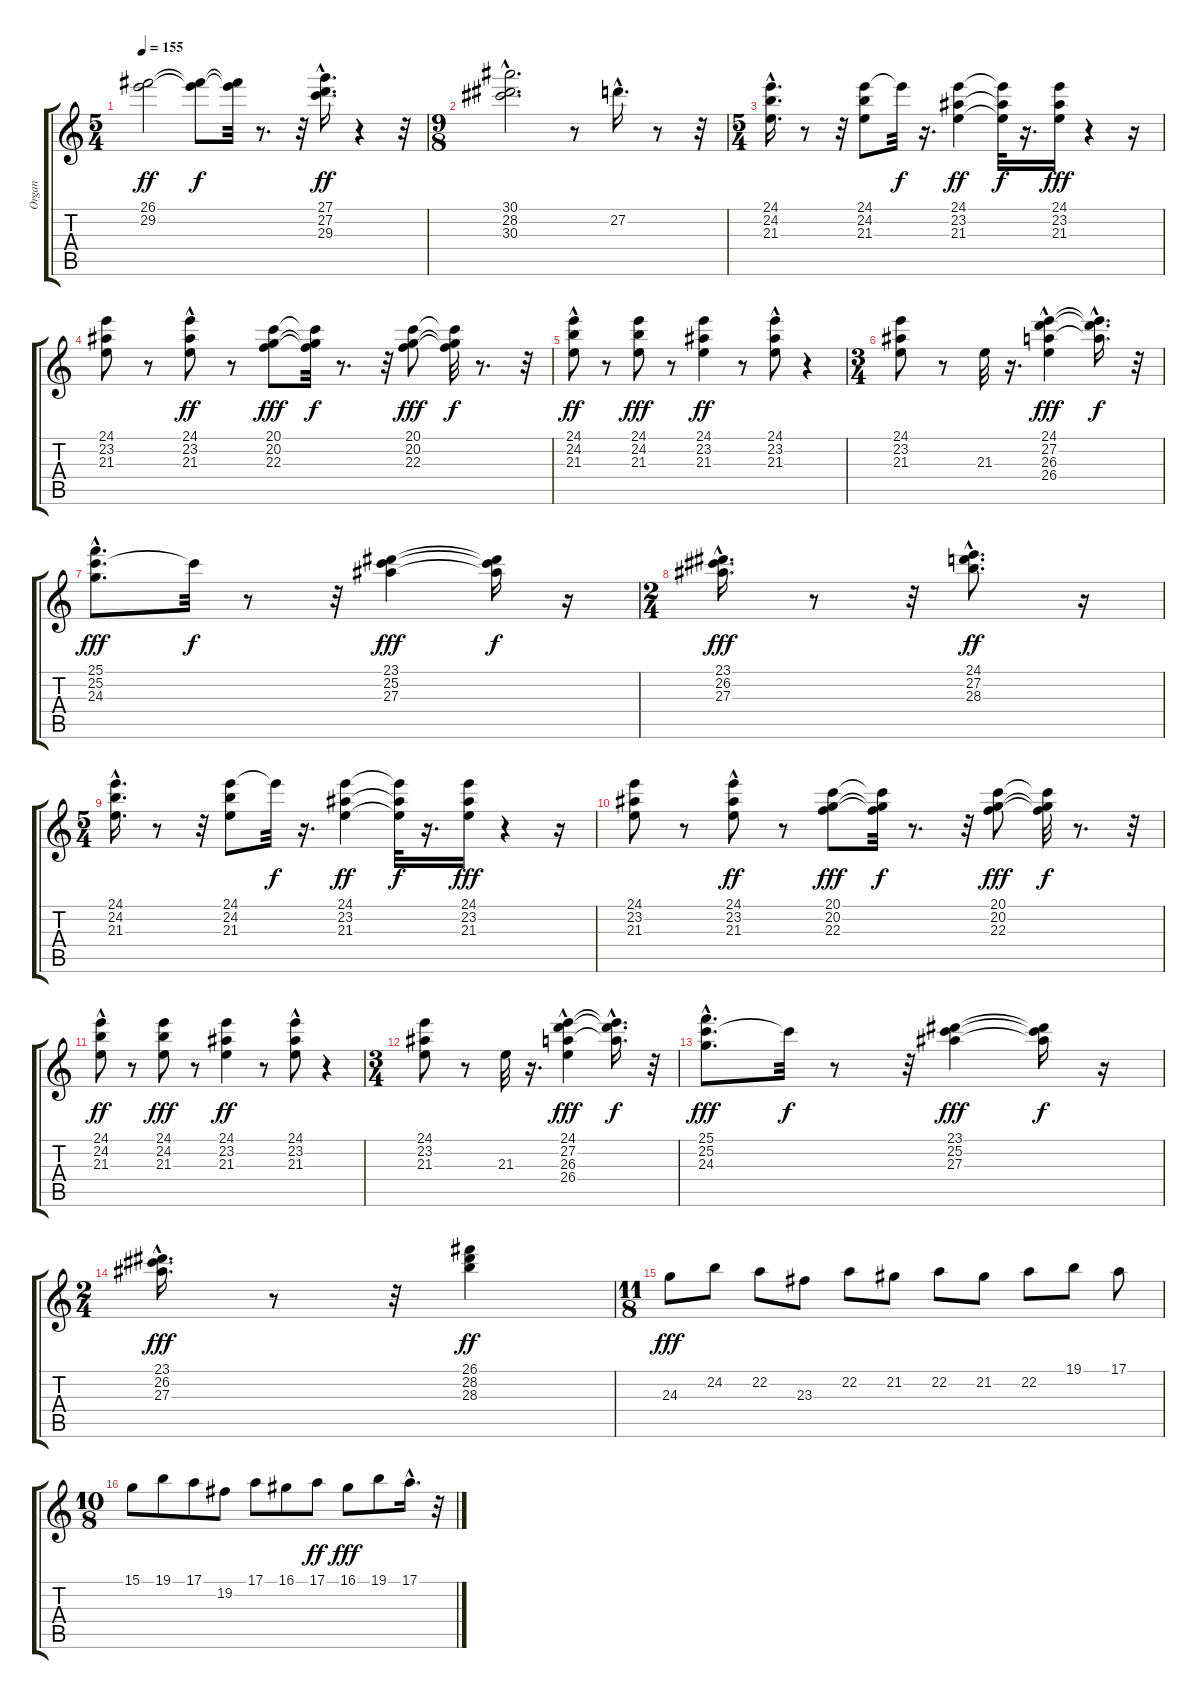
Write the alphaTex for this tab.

\track ("Organ               " "Organ     ") {instrument rockorgan}
\staff {score tabs}
\tuning (E4 B3 G3 D3 A2 E2) {hide}
\ts (5 4)
\tempo 155
\clef g2
\ks c
(26.1 29.2).2{dy ff} (26.1{t} 29.2{t}).8{dy f} (26.1{t} 29.2{t}).32 r.8{d} r.32 (27.1{hac} 27.2{hac} 29.3{hac}).16{d dy ff} r.4 r.32 |
\ts (9 8)
(30.1{hac} 28.2{hac} 30.3{hac}).2{d} r.8 27.2{hac}.16{d} r.8 r.32 |
\ts (5 4)
(24.1{hac} 24.2{hac} 21.3{hac}).16{d volume 8} r.8 r.32 (24.1 24.2 21.3).8 24.1{t}.32{dy f} r.16{d} (24.1 23.2 21.3).4{dy ff} (24.1{t} 23.2{t} 21.3{t}).32{dy f} r.16{d} (24.1 23.2 21.3).16{dy fff} r.4 r.16 |
(24.1 23.2 21.3).8 r.8 (24.1{hac} 23.2{hac} 21.3).8{dy ff} r.8 (20.1 20.2 22.3).8{dy fff} (20.1{t} 20.2{t} 22.3{t}).32{dy f} r.8{d} r.32 (20.1 20.2 22.3).8{dy fff} (20.1{t} 20.2{t} 22.3{t}).32{dy f} r.8{d} r.32 |
(24.1 24.2{hac} 21.3{hac}).8{dy ff} r.8 (24.1 24.2 21.3).8{dy fff} r.8 (24.1 23.2 21.3).4{dy ff} r.8 (24.1{hac} 23.2 21.3).8 r.4 |
\ts (3 4)
(24.1 23.2 21.3).8 r.8 21.3.32 r.16{d} (24.1 27.2 26.3 26.4{hac}).4{dy fff} (24.1{t} 27.2{t} 26.3{hac t}).16{d dy f} r.32 |
(25.1{hac} 25.2{hac} 24.3{hac}).8{d dy fff} 25.2{t}.32{dy f} r.8 r.32 (23.1 25.2 27.3).4{dy fff} (23.1{t} 25.2{t} 27.3{t}).16{dy f} r.16 |
\ts (2 4)
(23.1{hac} 26.2{hac} 27.3{hac}).16{d dy fff} r.8 r.32 (24.1 27.2 28.3{hac}).8{d dy ff} r.16 |
\ts (5 4)
(24.1{hac} 24.2{hac} 21.3{hac}).16{d} r.8 r.32 (24.1 24.2 21.3).8 24.1{t}.32{dy f} r.16{d} (24.1 23.2 21.3).4{dy ff} (24.1{t} 23.2{t} 21.3{t}).32{dy f} r.16{d} (24.1 23.2 21.3).16{dy fff} r.4 r.16 |
(24.1 23.2 21.3).8 r.8 (24.1{hac} 23.2{hac} 21.3).8{dy ff} r.8 (20.1 20.2 22.3).8{dy fff} (20.1{t} 20.2{t} 22.3{t}).32{dy f} r.8{d} r.32 (20.1 20.2 22.3).8{dy fff} (20.1{t} 20.2{t} 22.3{t}).32{dy f} r.8{d} r.32 |
(24.1 24.2{hac} 21.3{hac}).8{dy ff} r.8 (24.1 24.2 21.3).8{dy fff} r.8 (24.1 23.2 21.3).4{dy ff} r.8 (24.1{hac} 23.2 21.3).8 r.4 |
\ts (3 4)
(24.1 23.2 21.3).8 r.8 21.3.32 r.16{d} (24.1 27.2 26.3 26.4{hac}).4{dy fff} (24.1{t} 27.2{t} 26.3{hac t}).16{d dy f} r.32 |
(25.1{hac} 25.2{hac} 24.3{hac}).8{d dy fff} 25.2{t}.32{dy f} r.8 r.32 (23.1 25.2 27.3).4{dy fff} (23.1{t} 25.2{t} 27.3{t}).16{dy f} r.16 |
\ts (2 4)
(23.1{hac} 26.2{hac} 27.3{hac}).16{d dy fff} r.8 r.32 (26.1 28.2 28.3).4{dy ff} |
\ts (11 8)
24.3.8{dy fff volume 8} 24.2.8 22.2.8 23.3.8 22.2.8 21.2.8 22.2.8 21.2.8 22.2.8 19.1.8 17.1.8 |
\ts (10 8)
15.1.8 19.1.8 17.1.8 19.2.8 17.1.8 16.1.8 17.1.8{dy ff} 16.1.8{dy fff} 19.1.8 17.1{hac}.16{d} r.32
